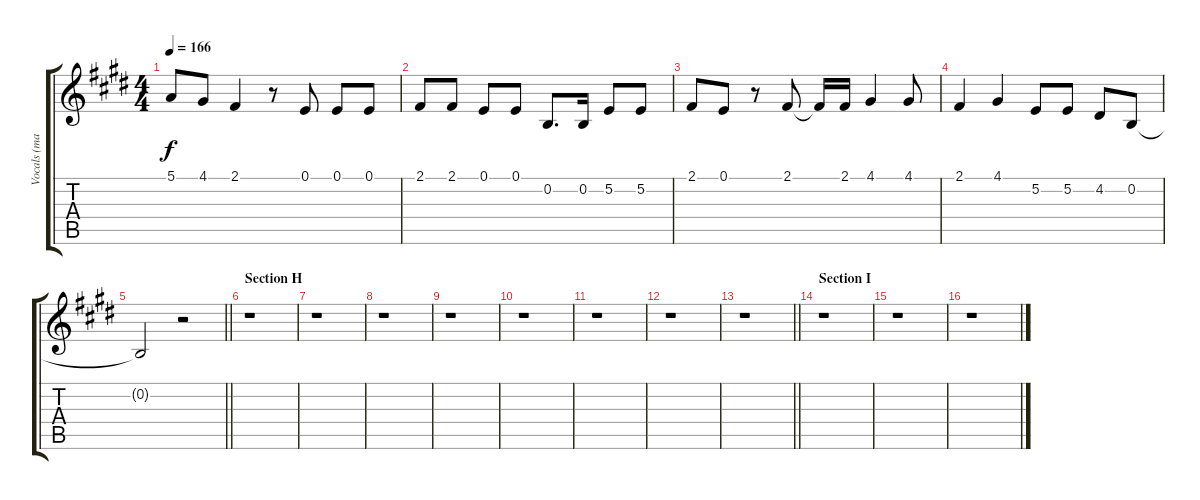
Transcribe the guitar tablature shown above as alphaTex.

\track ("Vocals (main)" "Vocals (ma") {instrument altosax}
\staff {score tabs}
\tuning (E4 B3 G3 D3 A2 E2) {hide}
\ts (4 4)
\tempo 166
\clef g2
\ks e
5.1{t}.8{dy f} 4.1.8 2.1.4 r.8 0.1.8 0.1.8 0.1.8 |
2.1.8 2.1.8 0.1.8 0.1.8 0.2.8{d} 0.2.16 5.2.8 5.2.8 |
2.1.8 0.1.8 r.8 2.1.8 2.1{t}.16 2.1.16 4.1.4 4.1.8 |
2.1.4 4.1.4 5.2.8 5.2.8 4.2.8 0.2.8 |
\barLineRight lightlight
0.2{t}.2 r.2 |
\section ("" "Section H")
r.1 |
r.1 |
r.1 |
r.1 |
r.1 |
r.1 |
r.1 |
\barLineRight lightlight
r.1 |
\section ("" "Section I")
r.1 |
r.1 |
r.1
